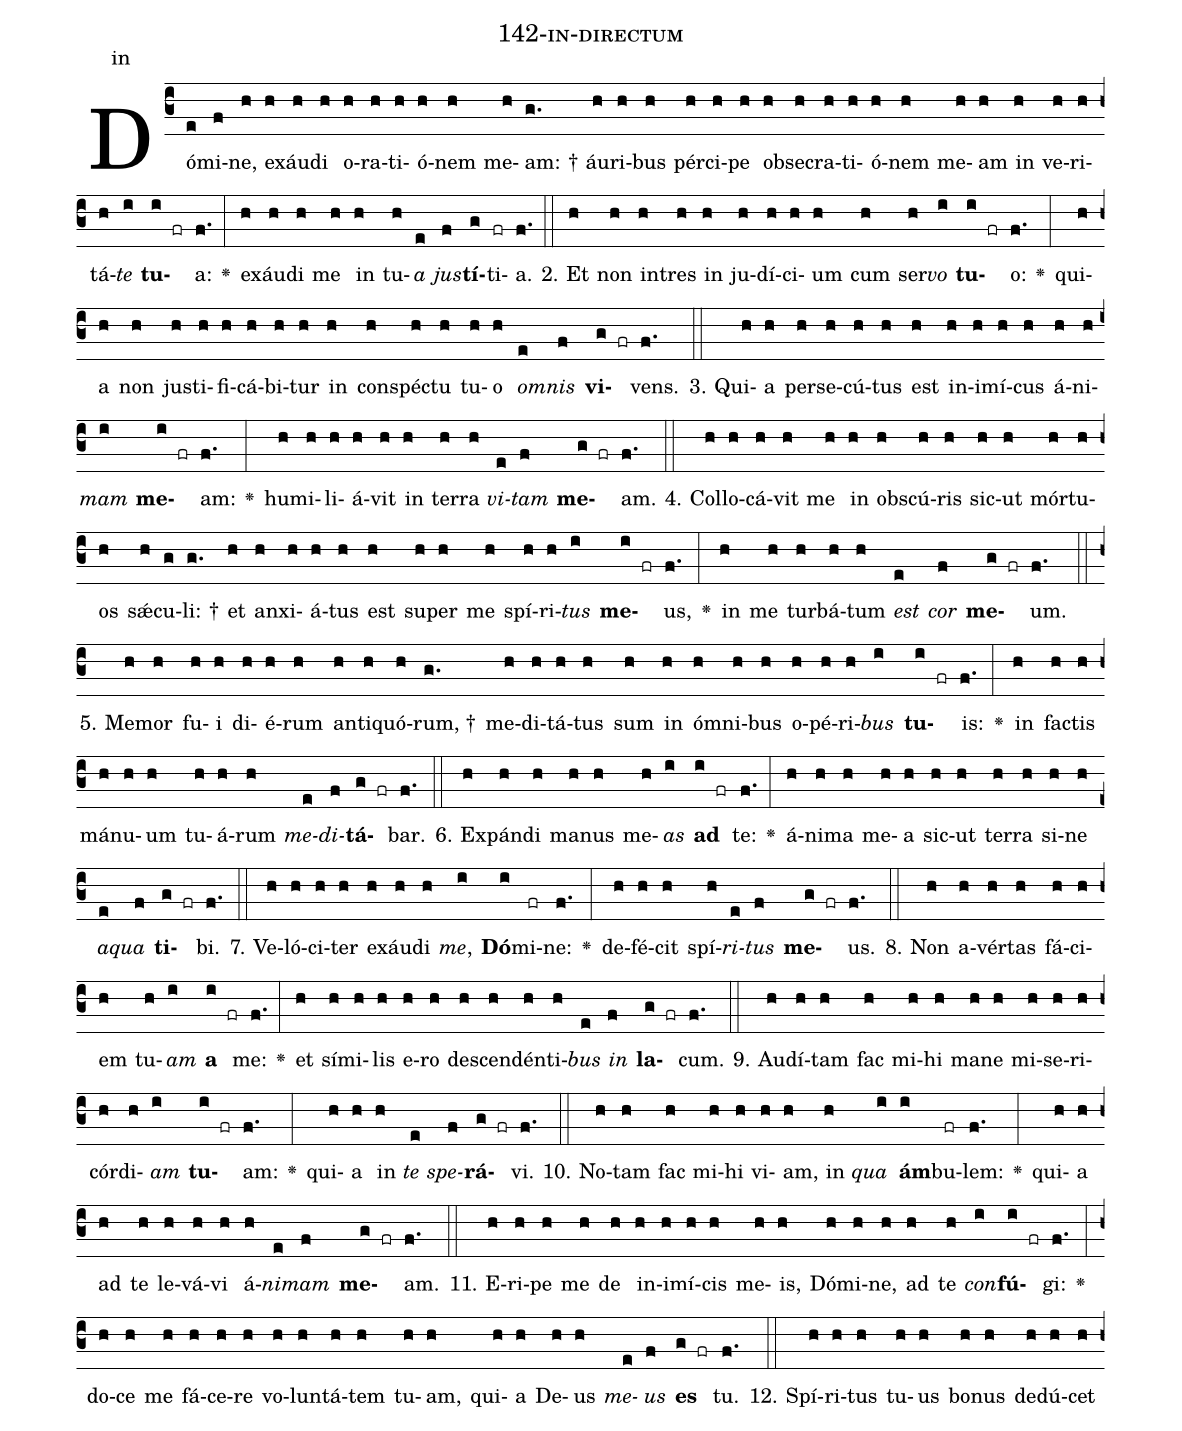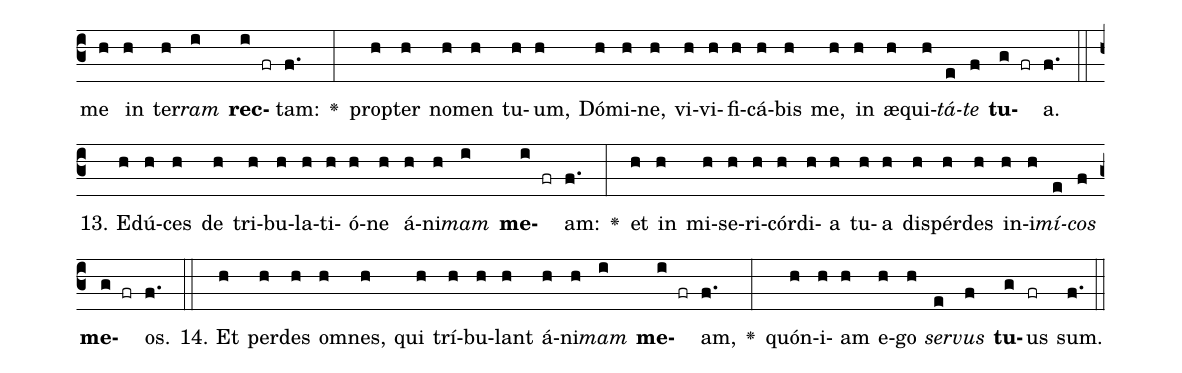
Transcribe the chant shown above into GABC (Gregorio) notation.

name: 142-in-directum;
annotation: in;
%%
(c3)Dó(e)mi(f)ne,(h) ex(h)áu(h)di(h) o(h)ra(h)ti(h)ó(h)nem(h) me(h)am: †(g.) áu(h)ri(h)bus(h) pér(h)ci(h)pe(h) ob(h)se(h)cra(h)ti(h)ó(h)nem(h) me(h)am(h) in(h) ve(h)ri(h)tá(h)<i>te</i>(i) <b>tu</b>(i fr)a:(f.) <v>\greheightstar</v>(:) ex(h)áu(h)di(h) me(h) in(h) tu(h)<i>a</i>(e) <i>jus</i>(f)<b>tí</b>(g)ti(fr)a.(f.) (::)
2. Et(h) non(h) in(h)tres(h) in(h) ju(h)dí(h)ci(h)um(h) cum(h) ser(h)<i>vo</i>(i) <b>tu</b>(i fr)o:(f.) <v>\greheightstar</v>(:) qui(h)a(h) non(h) jus(h)ti(h)fi(h)cá(h)bi(h)tur(h) in(h) con(h)spéc(h)tu(h) tu(h)o(h) <i>om</i>(e)<i>nis</i>(f) <b>vi</b>(g fr)vens.(f.) (::)
3. Qui(h)a(h) per(h)se(h)cú(h)tus(h) est(h) in(h)i(h)mí(h)cus(h) á(h)ni(h)<i>mam</i>(i) <b>me</b>(i fr)am:(f.) <v>\greheightstar</v>(:) hu(h)mi(h)li(h)á(h)vit(h) in(h) ter(h)ra(h) <i>vi</i>(e)<i>tam</i>(f) <b>me</b>(g fr)am.(f.) (::)
4. Col(h)lo(h)cá(h)vit(h) me(h) in(h) obs(h)cú(h)ris(h) sic(h)ut(h) mór(h)tu(h)os(h) sǽ(h)cu(g)li: †(g.) et(h) an(h)xi(h)á(h)tus(h) est(h) su(h)per(h) me(h) spí(h)ri(h)<i>tus</i>(i) <b>me</b>(i fr)us,(f.) <v>\greheightstar</v>(:) in(h) me(h) tur(h)bá(h)tum(h) <i>est</i>(e) <i>cor</i>(f) <b>me</b>(g fr)um.(f.) (::)
5. Me(h)mor(h) fu(h)i(h) di(h)é(h)rum(h) an(h)ti(h)quó(h)rum, †(g.) me(h)di(h)tá(h)tus(h) sum(h) in(h) óm(h)ni(h)bus(h) o(h)pé(h)ri(h)<i>bus</i>(i) <b>tu</b>(i fr)is:(f.) <v>\greheightstar</v>(:) in(h) fac(h)tis(h) má(h)nu(h)um(h) tu(h)á(h)rum(h) <i>me</i>(e)<i>di</i>(f)<b>tá</b>(g fr)bar.(f.) (::)
6. Ex(h)pán(h)di(h) ma(h)nus(h) me(h)<i>as</i>(i) <b>ad</b>(i fr) te:(f.) <v>\greheightstar</v>(:) á(h)ni(h)ma(h) me(h)a(h) sic(h)ut(h) ter(h)ra(h) si(h)ne(h) <i>a</i>(e)<i>qua</i>(f) <b>ti</b>(g fr)bi.(f.) (::)
7. Ve(h)ló(h)ci(h)ter(h) ex(h)áu(h)di(h) <i>me</i>,(i) <b>Dó</b>(i)mi(fr)ne:(f.) <v>\greheightstar</v>(:) de(h)fé(h)cit(h) spí(h)<i>ri</i>(e)<i>tus</i>(f) <b>me</b>(g fr)us.(f.) (::)
8. Non(h) a(h)vér(h)tas(h) fá(h)ci(h)em(h) tu(h)<i>am</i>(i) <b>a</b>(i fr) me:(f.) <v>\greheightstar</v>(:) et(h) sí(h)mi(h)lis(h) e(h)ro(h) de(h)scen(h)dén(h)ti(h)<i>bus</i>(e) <i>in</i>(f) <b>la</b>(g fr)cum.(f.) (::)
9. Au(h)dí(h)tam(h) fac(h) mi(h)hi(h) ma(h)ne(h) mi(h)se(h)ri(h)cór(h)di(h)<i>am</i>(i) <b>tu</b>(i fr)am:(f.) <v>\greheightstar</v>(:) qui(h)a(h) in(h) <i>te</i>(e) <i>spe</i>(f)<b>rá</b>(g fr)vi.(f.) (::)
10. No(h)tam(h) fac(h) mi(h)hi(h) vi(h)am,(h) in(h) <i>qua</i>(i) <b>ám</b>(i)bu(fr)lem:(f.) <v>\greheightstar</v>(:) qui(h)a(h) ad(h) te(h) le(h)vá(h)vi(h) á(h)<i>ni</i>(e)<i>mam</i>(f) <b>me</b>(g fr)am.(f.) (::)
11. E(h)ri(h)pe(h) me(h) de(h) in(h)i(h)mí(h)cis(h) me(h)is,(h) Dó(h)mi(h)ne,(h) ad(h) te(h) <i>con</i>(i)<b>fú</b>(i fr)gi:(f.) <v>\greheightstar</v>(:) do(h)ce(h) me(h) fá(h)ce(h)re(h) vo(h)lun(h)tá(h)tem(h) tu(h)am,(h) qui(h)a(h) De(h)us(h) <i>me</i>(e)<i>us</i>(f) <b>es</b>(g fr) tu.(f.) (::)
12. Spí(h)ri(h)tus(h) tu(h)us(h) bo(h)nus(h) de(h)dú(h)cet(h) me(h) in(h) ter(h)<i>ram</i>(i) <b>rec</b>(i fr)tam:(f.) <v>\greheightstar</v>(:) prop(h)ter(h) no(h)men(h) tu(h)um,(h) Dó(h)mi(h)ne,(h) vi(h)vi(h)fi(h)cá(h)bis(h) me,(h) in(h) æ(h)qui(h)<i>tá</i>(e)<i>te</i>(f) <b>tu</b>(g fr)a.(f.) (::)
13. E(h)dú(h)ces(h) de(h) tri(h)bu(h)la(h)ti(h)ó(h)ne(h) á(h)ni(h)<i>mam</i>(i) <b>me</b>(i fr)am:(f.) <v>\greheightstar</v>(:) et(h) in(h) mi(h)se(h)ri(h)cór(h)di(h)a(h) tu(h)a(h) dis(h)pér(h)des(h) in(h)i(h)<i>mí</i>(e)<i>cos</i>(f) <b>me</b>(g fr)os.(f.) (::)
14. Et(h) per(h)des(h) om(h)nes,(h) qui(h) trí(h)bu(h)lant(h) á(h)ni(h)<i>mam</i>(i) <b>me</b>(i fr)am,(f.) <v>\greheightstar</v>(:) quón(h)i(h)am(h) e(h)go(h) <i>ser</i>(e)<i>vus</i>(f) <b>tu</b>(g)us(fr) sum.(f.) (::)
